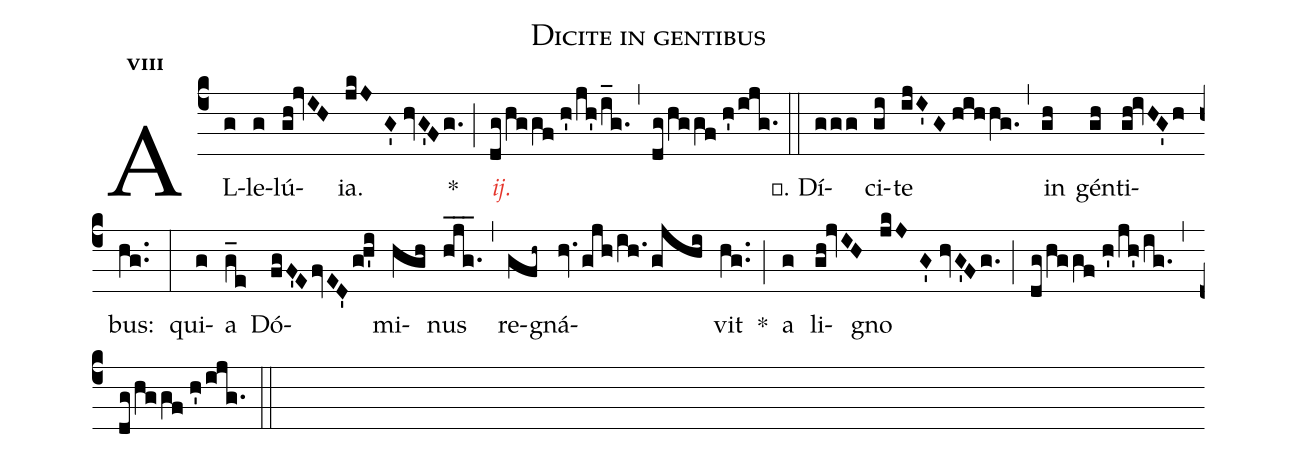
name:Dicite in gentibus;
mode:8;
office-part:Alleluia;
%%
(c4) AL(g)le(g)lú(gh!jvIH)ia.(jkJG'//hvG'Fg.) *(;)
<c><i>ij.</i></c>(dg/hggf//h'/jh'/i_g.) (,)
(dg/hggf//h'/ijg.) (::)
℣. Dí(ggg)ci(gi)te(ijI'G//hihhg.) (,)
in(gh) gén(gh)ti(gh!ivHG'h)bus:(hg..) (:)
qui(g)a(g_e) Dó(fgF'E/fvED'/g!h'i)mi(hgh)nus(hjg.___) (,)
re(gfh~)gná(hv./gjh/ih./gjhi)vit(hg..) *(;)
a(g) li(gh!jvIH)gno(jkJG'//hvG'Fg.) (;)
(dg/hggf//h'/jh'/ig.) (,)
(dg/hggf//h'/ijg.) (::)
